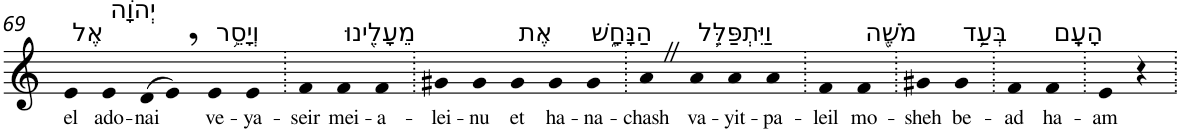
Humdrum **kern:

**kern	**text
*part1	*part1
*staff1	*staff1
*I"Piano	*
*I'Pno	*
!!LO:PB:g=z
*clefG2	*
*k[]	*
=69	=69
!LO:TX:a:t=אֶל	!
!	!LO:LY:b
4e	el
!LO:TX:a:t=יְהוָ֔ה	!
!	!LO:LY:b
4e	ado-
!	!LO:LY:b
(>8d	-nai
8e,)	.
!LO:TX:a:t=וְיָסֵ֥ר	!
!	!LO:LY:b
4e	ve-
!	!LO:LY:b
4e	-ya-
=70.	=70.
!	!LO:LY:b
4f	-seir
!LO:TX:a:t=מֵעָלֵ֖ינוּ	!
!	!LO:LY:b
4f	mei-
!	!LO:LY:b
4f	-a-
=71.	=71.
!	!LO:LY:b
4g#X	-lei-
!	!LO:LY:b
4g#	-nu
!LO:TX:a:t=אֶת	!
!	!LO:LY:b
4g#	et
!LO:TX:a:t=הַנָּחָ֑שׁ	!
!	!LO:LY:b
4g#	ha-
!	!LO:LY:b
4g#	-na-
=72.	=72.
!	!LO:LY:b
4aZ	-chash
!LO:TX:a:t=וַיִּתְפַּלֵּ֥ל	!
!	!LO:LY:b
4a	va-
!	!LO:LY:b
4a	-yit-
!	!LO:LY:b
4a	-pa-
=73.	=73.
!	!LO:LY:b
4f	-leil
!LO:TX:a:t=מֹשֶׁ֖ה	!
!	!LO:LY:b
4f	mo-
=74.	=74.
!	!LO:LY:b
4g#X	-sheh
!LO:TX:a:t=בְּעַ֥ד	!
!	!LO:LY:b
4g#	be-
=75.	=75.
!	!LO:LY:b
4f	-ad
!LO:TX:a:t=הָעָֽם	!
!	!LO:LY:b
4f	ha-
=76.	=76.
!	!LO:LY:b
4e	-am
4r	.
=.	=.
*-	*-
